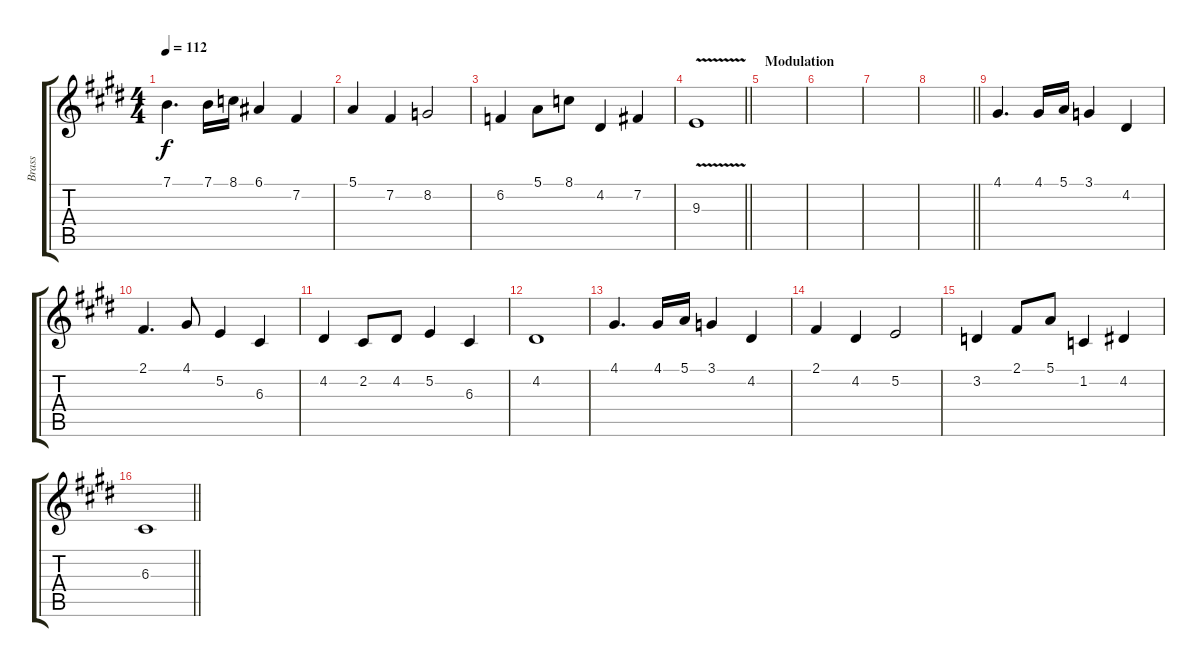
\track ("Brass" "Brass") {instrument frenchhorn}
\staff {score tabs}
\tuning (E4 B3 G3 D3 A2 E2) {hide}
\ts (4 4)
\tempo 112
\clef g2
\ks c#minor
7.1.4{d dy f} 7.1.16 8.1.16 6.1.4 7.2.4 |
5.1.4 7.2.4 8.2.2 |
6.2.4 5.1.8 8.1.8 4.2.4 7.2.4 |
\barLineRight lightlight
9.3{v}.1 |
\section ("" "Modulation")
|
|
|
\barLineRight lightlight
|
\section ("" "")
4.1.4{d} 4.1.16 5.1.16 3.1.4 4.2.4 |
2.1.4{d} 4.1.8 5.2.4 6.3.4 |
4.2.4 2.2.8 4.2.8 5.2.4 6.3.4 |
4.2.1 |
4.1.4{d} 4.1.16 5.1.16 3.1.4 4.2.4 |
2.1.4 4.2.4 5.2.2 |
3.2.4 2.1.8 5.1.8 1.2.4 4.2.4 |
\barLineRight lightlight
6.3.1
